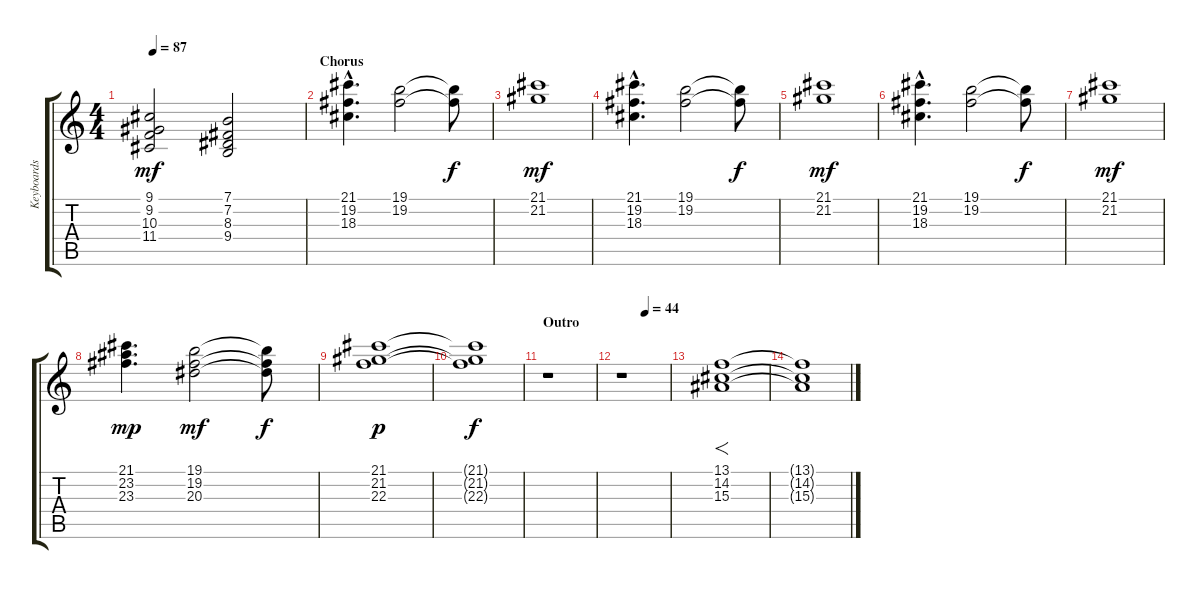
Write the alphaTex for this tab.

\track ("Keyboards (1)" "Keyboards ") {instrument stringensemble1}
\staff {score tabs}
\tuning (E4 B3 G3 D3 A2 E2) {hide}
\ts (4 4)
\tempo 87
\clef g2
\ks c
(9.1 9.2 10.3 11.4).2{dy mf} (7.1 7.2 8.3 9.4).2 |
\section ("" "Chorus")
(21.1{hac} 19.2{hac} 18.3{hac}).4{d} (19.1 19.2).2 (19.1{t} 19.2{t}).8{dy f} |
(21.1 21.2).1{dy mf} |
(21.1{hac} 19.2{hac} 18.3{hac}).4{d} (19.1 19.2).2 (19.1{t} 19.2{t}).8{dy f} |
(21.1 21.2).1{dy mf} |
(21.1{hac} 19.2{hac} 18.3{hac}).4{d} (19.1 19.2).2 (19.1{t} 19.2{t}).8{dy f} |
(21.1 21.2).1{dy mf} |
(21.1 23.2 23.3).4{d dy mp} (19.1 19.2 20.3).2{dy mf} (19.1{t} 19.2{t} 20.3{t}).8{dy f} |
(21.1 21.2 22.3).1{dy p} |
(21.1{t} 21.2{t} 22.3{t}).1{dy f} |
\section ("" "Outro")
r.1 |
\tempo (44 0.5)
r.1 |
(13.1 14.2 15.3).1{f} |
(13.1{t} 14.2{t} 15.3{t}).1{volume 0}
